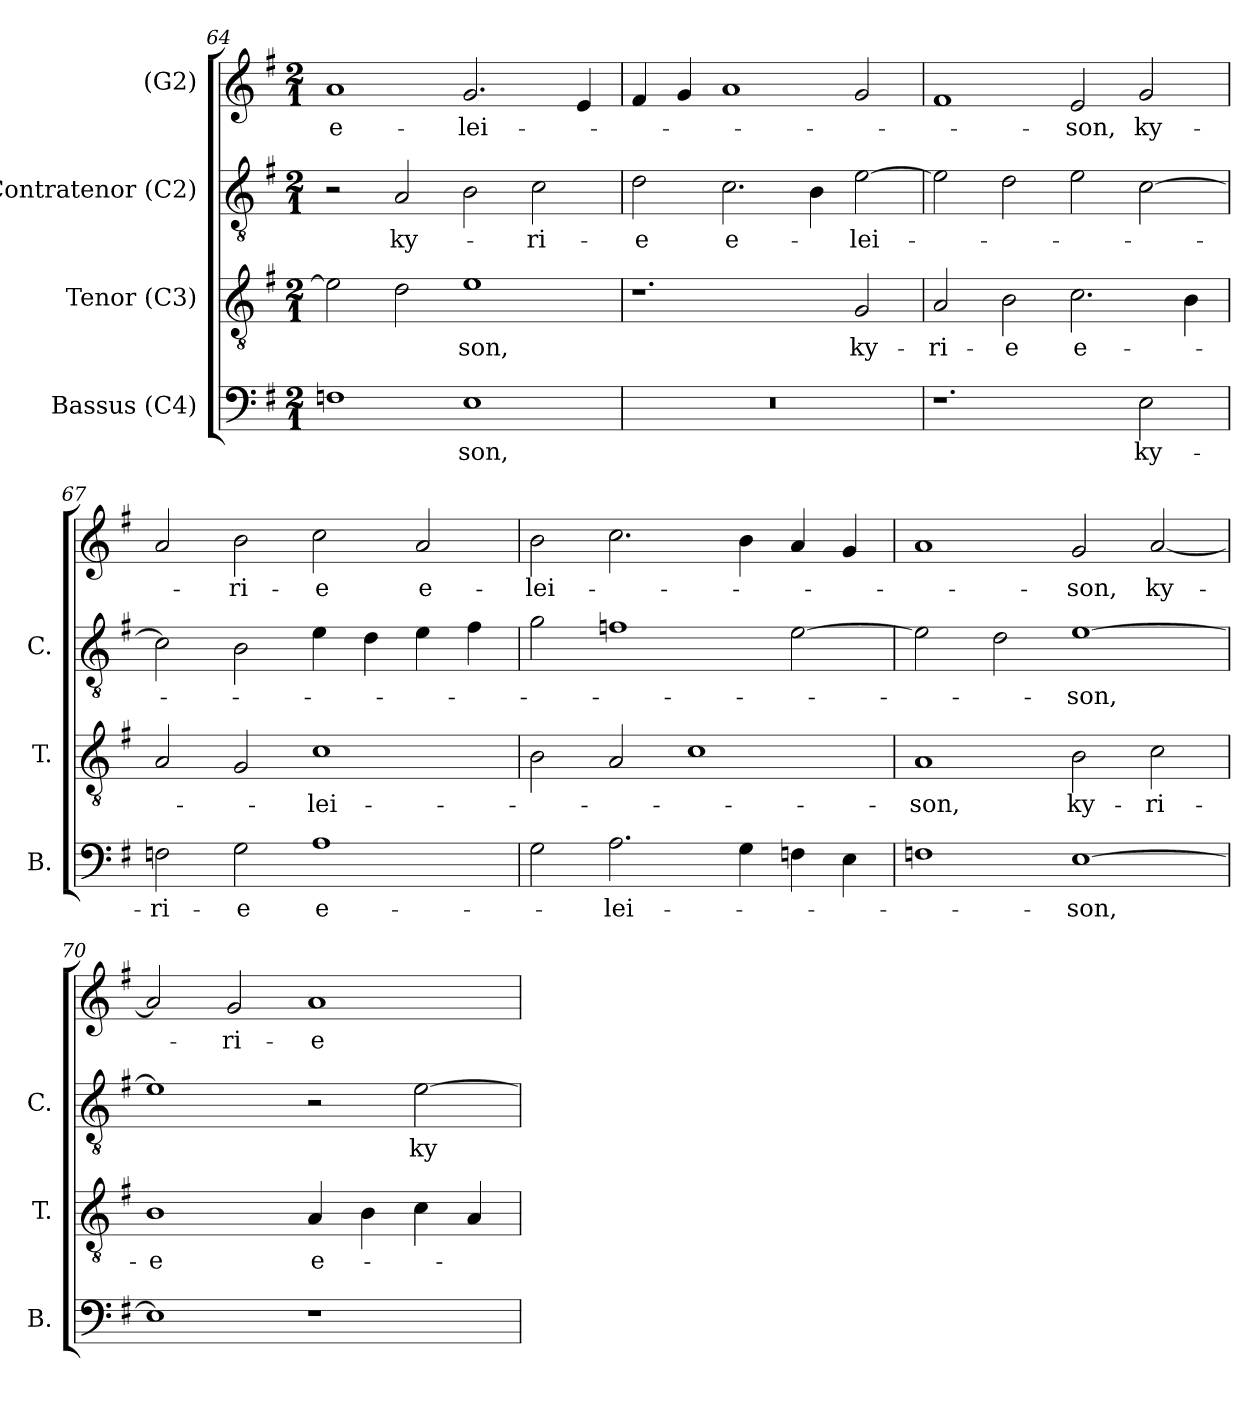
**kern	**text	**kern	**text	**kern	**text	**kern	**text
*part4	*part4	*part3	*part3	*part2	*part2	*part1	*part1
*staff4	*staff4	*staff3	*staff3	*staff2	*staff2	*staff1	*staff1
*I"Bassus (C4)	*	*I"Tenor (C3)	*	*I"Contratenor (C2)	*	*I"(G2)	*
*I'B.	*	*I'T.	*	*I'C.	*	*	*
!!LO:LB:g=z
*clefF4	*	*clefGv2	*	*clefGv2	*	*clefG2	*
*	*	*ITrd7c12	*	*ITrd7c12	*	*	*
*k[f#]	*	*k[f#]	*	*k[f#]	*	*k[f#]	*
*G:	*	*G:	*	*G:	*	*G:	*
*M2/1	*	*M2/1	*	*M2/1	*	*M2/1	*
=64	=64	=64	=64	=64	=64	=64	=64
!	!	!	!	!	!	!	!LO:LY:b:color=#000000
1Fni	.	2Ei\]	.	2r	.	1ai	e-
!	!	!	!	!	!LO:LY:b:color=#000000	!	!
.	.	2Di\	.	2AAi/	ky-	.	.
!	!LO:LY:b:color=#000000	!	!	!	!	!	!
!	!	!	!LO:LY:b:color=#000000	!	!	!	!
!	!	!	!	!	!	!	!LO:LY:b:color=#000000
1Ei	-son,	1Ei	-son,	2BBi\	.	2.gi/	-lei-
!	!	!	!	!	!LO:LY:b:color=#000000	!	!
.	.	.	.	2Ci\	-ri-	.	.
.	.	.	.	.	.	4ei/	.
=65	=65	=65	=65	=65	=65	=65	=65
!LO:N:vis=1	!	!	!	!	!	!	!
!	!	!	!	!	!LO:LY:b:color=#000000	!	!
0r	.	1.r	.	2Di\	-e	4f#i/	.
.	.	.	.	.	.	4gi/	.
!	!	!	!	!	!LO:LY:b:color=#000000	!	!
.	.	.	.	2.Ci\	e-	1ai	.
.	.	.	.	4BBi\	.	.	.
!	!	!	!LO:LY:b:color=#000000	!	!	!	!
!	!	!	!	!	!LO:LY:b:color=#000000	!	!
.	.	2GGi/	ky-	[2Ei\	-lei-	2gi/	.
=66	=66	=66	=66	=66	=66	=66	=66
!	!	!	!LO:LY:b:color=#000000	!	!	!	!
1.r	.	2AAi/	-ri-	2Ei\]	.	1f#i	.
!	!	!	!LO:LY:b:color=#000000	!	!	!	!
.	.	2BBi\	-e	2Di\	.	.	.
!	!	!	!LO:LY:b:color=#000000	!	!	!	!
!	!	!	!	!	!	!	!LO:LY:b:color=#000000
.	.	2.Ci\	e-	2Ei\	.	2ei/	-son,
!	!LO:LY:b:color=#000000	!	!	!	!	!	!
!	!	!	!	!	!	!	!LO:LY:b:color=#000000
2Ei\	ky-	.	.	[2Ci\	.	2gi/	ky-
.	.	4BBi\	.	.	.	.	.
=67	=67	=67	=67	=67	=67	=67	=67
!	!LO:LY:b:color=#000000	!	!	!	!	!	!
2Fni\	-ri-	2AAi/	.	2Ci\]	.	2ai/	.
!	!LO:LY:b:color=#000000	!	!	!	!	!	!
!	!	!	!	!	!	!	!LO:LY:b:color=#000000
2Gi\	-e	2GGi/	.	2BBi\	.	2bi\	-ri-
!	!LO:LY:b:color=#000000	!	!	!	!	!	!
!	!	!	!LO:LY:b:color=#000000	!	!	!	!
!	!	!	!	!	!	!	!LO:LY:b:color=#000000
1Ai	e-	1Ci	-lei-	4Ei\	.	2cci\	-e
.	.	.	.	4Di\	.	.	.
!	!	!	!	!	!	!	!LO:LY:b:color=#000000
.	.	.	.	4Ei\	.	2ai/	e-
.	.	.	.	4F#i\	.	.	.
=68	=68	=68	=68	=68	=68	=68	=68
!	!	!	!	!	!	!	!LO:LY:b:color=#000000
2Gi\	.	2BBi\	.	2Gi\	.	2bi\	-lei-
!	!LO:LY:b:color=#000000	!	!	!	!	!	!
2.Ai\	-lei-	2AAi/	.	1Fi	.	2.cci\	.
.	.	1Ci	.	.	.	.	.
4Gi\	.	.	.	.	.	4bi\	.
4Fni\	.	.	.	[2Ei\	.	4ai/	.
4Ei\	.	.	.	.	.	4gi/	.
!!LO:LB:g=z
=69	=69	=69	=69	=69	=69	=69	=69
!	!	!	!LO:LY:b:color=#000000	!	!	!	!
1Fni	.	1AAi	-son,	2Ei\]	.	1ai	.
.	.	.	.	2Di\	.	.	.
!	!LO:LY:b:color=#000000	!	!	!	!	!	!
!	!	!	!LO:LY:b:color=#000000	!	!	!	!
!	!	!	!	!	!LO:LY:b:color=#000000	!	!
!	!	!	!	!	!	!	!LO:LY:b:color=#000000
[1Ei	-son,	2BBi\	ky-	[1Ei	-son,	2gi/	-son,
!	!	!	!LO:LY:b:color=#000000	!	!	!	!
!	!	!	!	!	!	!	!LO:LY:b:color=#000000
.	.	2Ci\	-ri-	.	.	[2ai/	ky-
=70	=70	=70	=70	=70	=70	=70	=70
!	!	!	!LO:LY:b:color=#000000	!	!	!	!
1Ei]	.	1BBi	-e	1Ei]	.	2ai/]	.
!	!	!	!	!	!	!	!LO:LY:b:color=#000000
.	.	.	.	.	.	2gi/	-ri-
!	!	!	!LO:LY:b:color=#000000	!	!	!	!
!	!	!	!	!	!	!	!LO:LY:b:color=#000000
1r	.	4AAi/	e-	2r	.	1ai	-e
.	.	4BBi\	.	.	.	.	.
!	!	!	!	!	!LO:LY:b:color=#000000	!	!
.	.	4Ci\	.	[2Ei\	ky-	.	.
.	.	4AAi/	.	.	.	.	.
=	=	=	=	=	=	=	=
*-	*-	*-	*-	*-	*-	*-	*-
